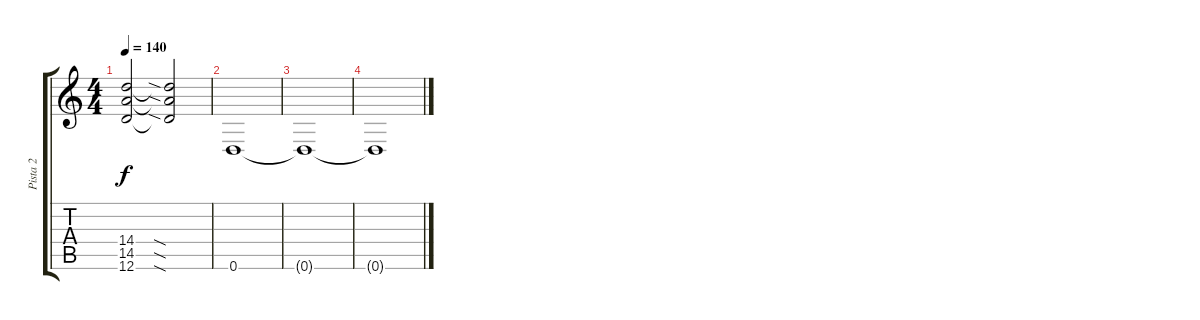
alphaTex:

\track ("Pista 2" "Pista 2") {instrument overdrivenguitar}
\staff {score tabs}
\tuning (D4 A3 F3 C3 G2 D2) {hide}
\ts (4 4)
\tempo 140
\clef g2
\ks c
(14.4 14.5 12.6).2{dy f} (14.4{sia t} 14.5{sia t} 12.6{sia t}).2 |
0.6.1{volume 0} |
0.6{t}.1 |
0.6{t}.1
